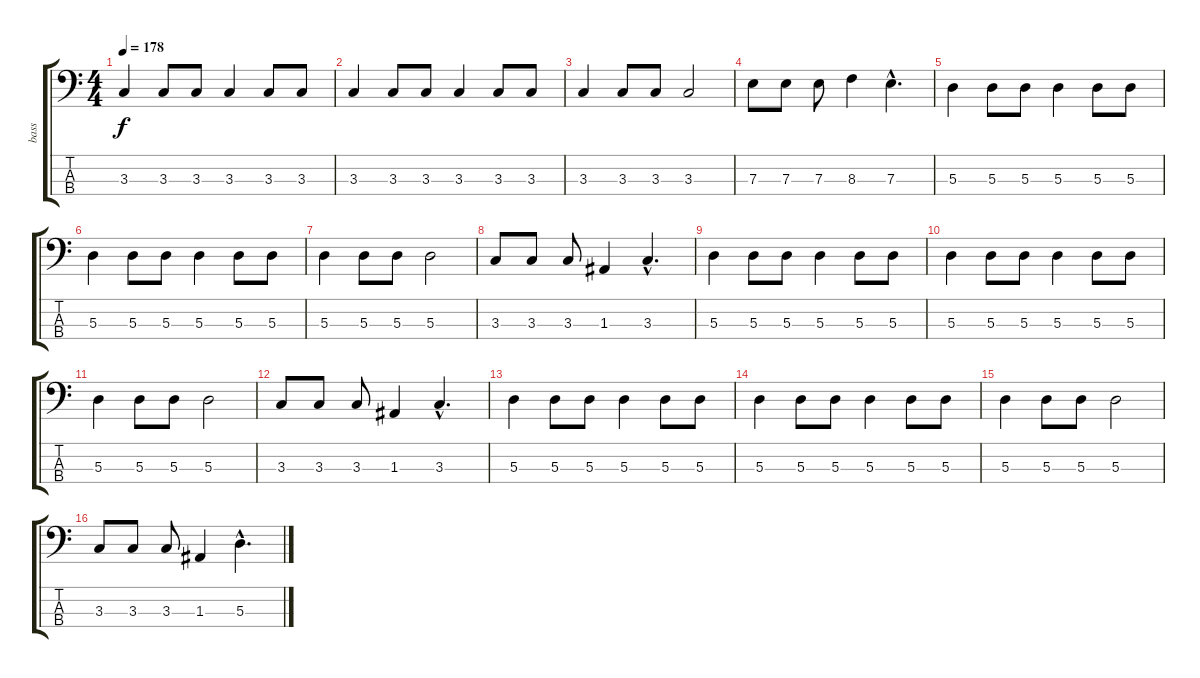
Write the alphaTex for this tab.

\track ("bass" "bass") {instrument electricbassfinger}
\staff {score tabs}
\tuning (G2 D2 A1 D1) {hide}
\ts (4 4)
\tempo 178
\clef f4
\ks c
3.3.4{dy f} 3.3.8 3.3.8 3.3.4 3.3.8 3.3.8 |
3.3.4 3.3.8 3.3.8 3.3.4 3.3.8 3.3.8 |
3.3.4 3.3.8 3.3.8 3.3.2 |
7.3.8 7.3.8 7.3.8 8.3.4 7.3{hac}.4{d} |
5.3.4 5.3.8 5.3.8 5.3.4 5.3.8 5.3.8 |
5.3.4 5.3.8 5.3.8 5.3.4 5.3.8 5.3.8 |
5.3.4 5.3.8 5.3.8 5.3.2 |
3.3.8 3.3.8 3.3.8 1.3.4 3.3{hac}.4{d} |
5.3.4 5.3.8 5.3.8 5.3.4 5.3.8 5.3.8 |
5.3.4 5.3.8 5.3.8 5.3.4 5.3.8 5.3.8 |
5.3.4 5.3.8 5.3.8 5.3.2 |
3.3.8 3.3.8 3.3.8 1.3.4 3.3{hac}.4{d} |
5.3.4 5.3.8 5.3.8 5.3.4 5.3.8 5.3.8 |
5.3.4 5.3.8 5.3.8 5.3.4 5.3.8 5.3.8 |
5.3.4 5.3.8 5.3.8 5.3.2 |
3.3.8 3.3.8 3.3.8 1.3.4 5.3{hac}.4{d}
